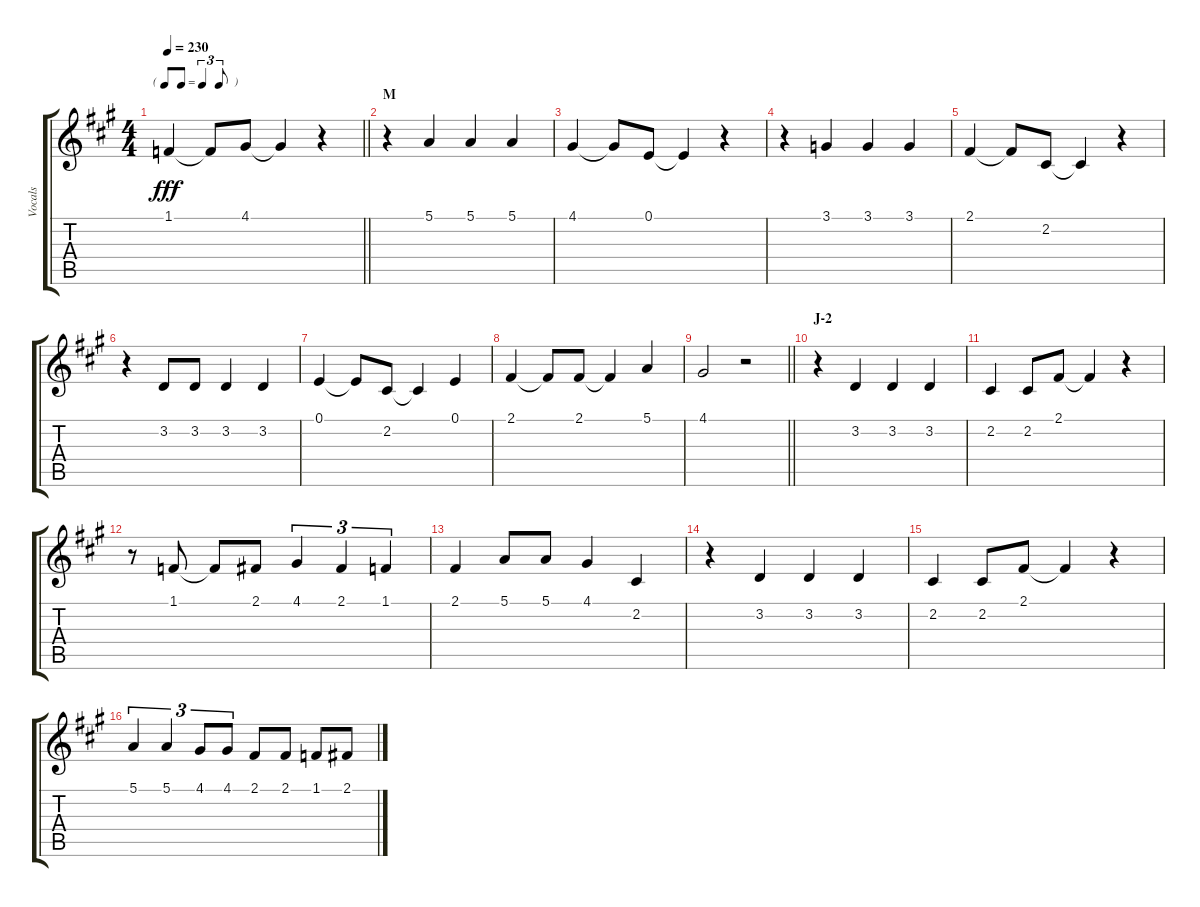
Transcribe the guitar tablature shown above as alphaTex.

\track ("Vocals" "Vocals") {instrument voiceoohs}
\staff {score tabs}
\tuning (E4 B3 G3 D3 A2 E2) {hide}
\ts (4 4)
\tf triplet8th
\tempo 230
\clef g2
\barLineRight lightlight
\ks a
1.1.4{dy fff} 1.1{t}.8 4.1.8 4.1{t}.4 r.4 |
\section ("" "M")
r.4 5.1.4 5.1.4 5.1.4 |
4.1.4 4.1{t}.8 0.1.8 0.1{t}.4 r.4 |
r.4 3.1.4 3.1.4 3.1.4 |
2.1.4 2.1{t}.8 2.2.8 2.2{t}.4 r.4 |
r.4 3.2.8 3.2.8 3.2.4 3.2.4 |
0.1.4 0.1{t}.8 2.2.8 2.2{t}.4 0.1.4 |
2.1.4 2.1{t}.8 2.1.8 2.1{t}.4 5.1.4 |
\barLineRight lightlight
4.1.2 r.2 |
\section ("" "J-2")
r.4 3.2.4 3.2.4 3.2.4 |
2.2.4 2.2.8 2.1.8 2.1{t}.4 r.4 |
r.8 1.1.8 1.1{t}.8 2.1.8 4.1.4{tu (3 2)} 2.1.4{tu (3 2)} 1.1.4{tu (3 2)} |
2.1.4 5.1.8 5.1.8 4.1.4 2.2.4 |
r.4 3.2.4 3.2.4 3.2.4 |
2.2.4 2.2.8 2.1.8 2.1{t}.4 r.4 |
5.1.4{tu (3 2)} 5.1.4{tu (3 2)} 4.1.8{tu (3 2)} 4.1.8{tu (3 2)} 2.1.8 2.1.8 1.1.8 2.1.8
